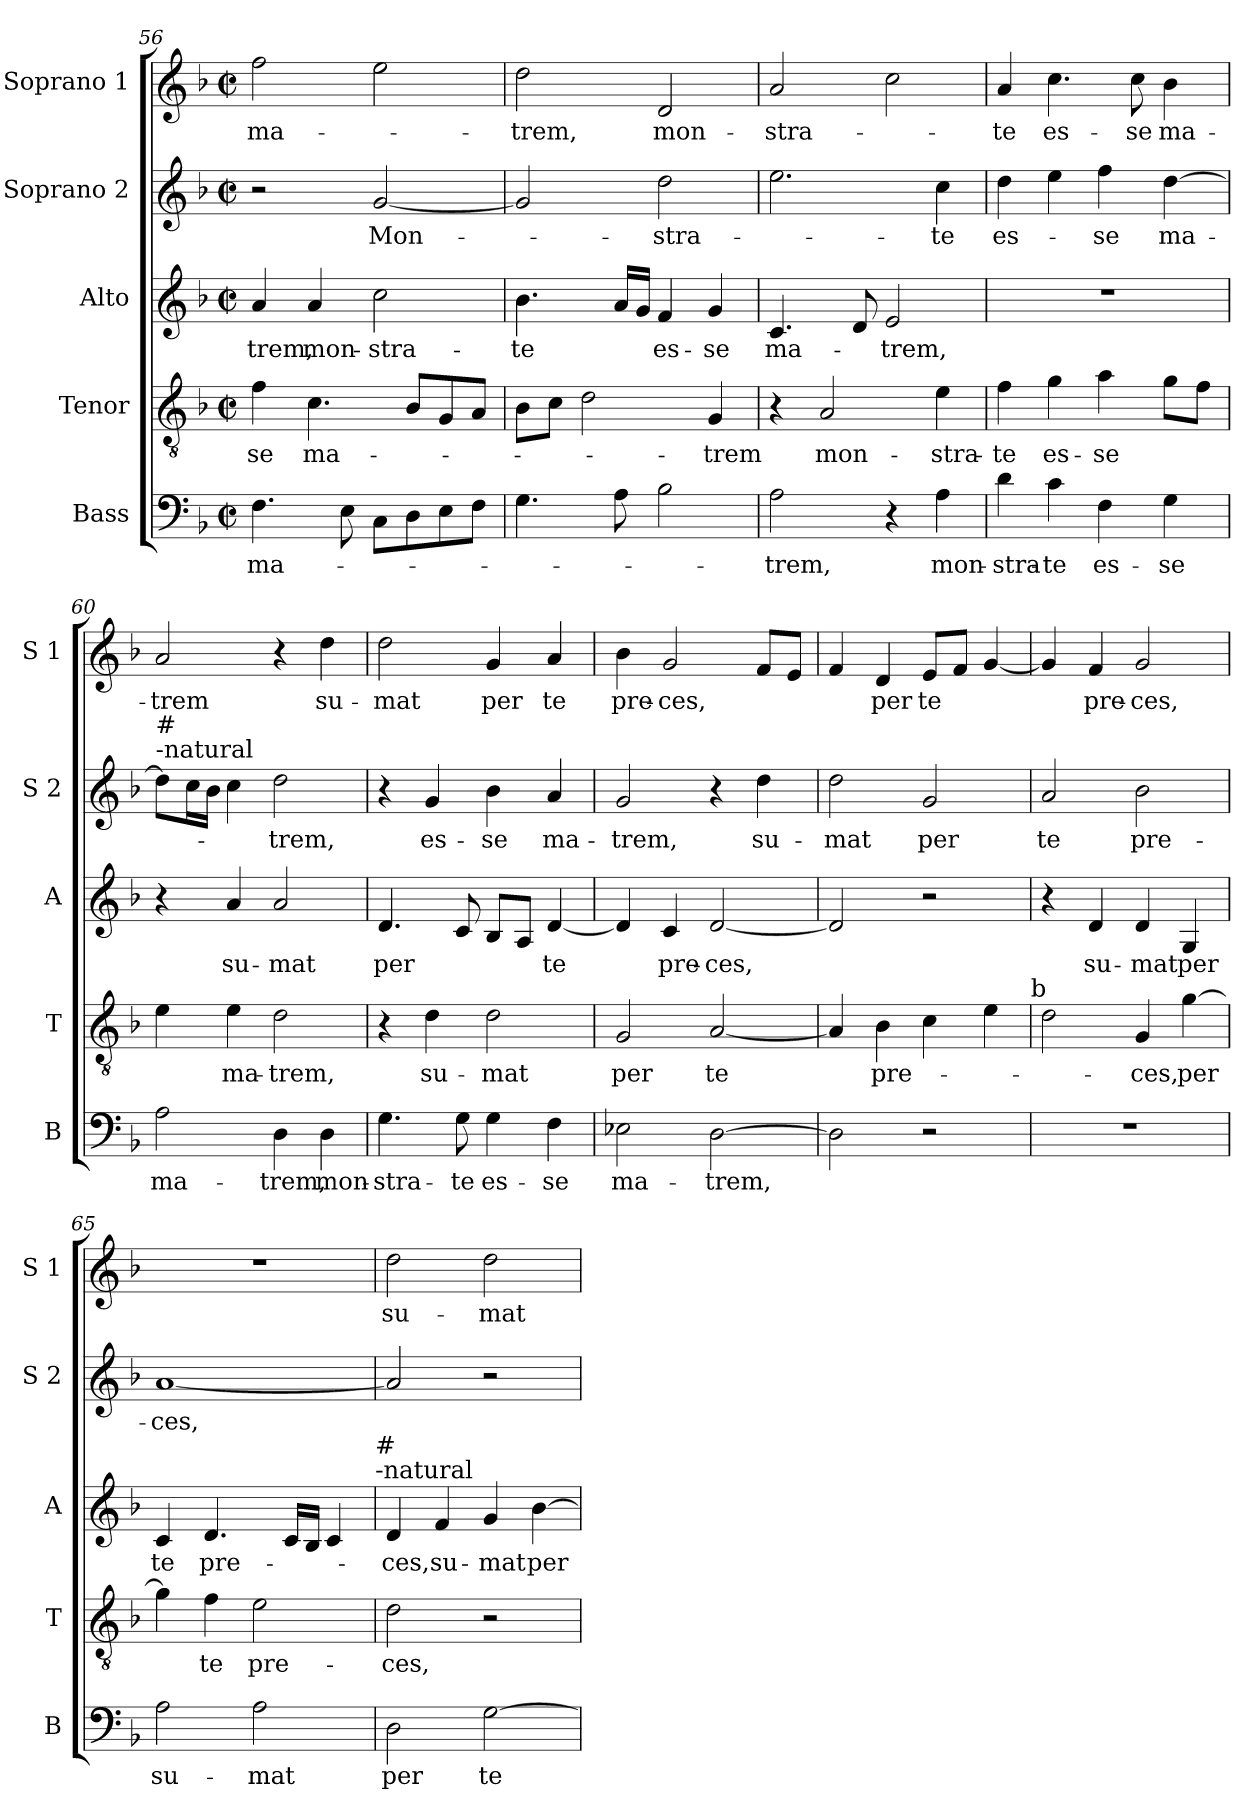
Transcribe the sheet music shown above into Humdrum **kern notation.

**kern	**text	**kern	**text	**kern	**text	**kern	**text	**kern	**text
*part5	*part5	*part4	*part4	*part3	*part3	*part2	*part2	*part1	*part1
*staff5	*staff5	*staff4	*staff4	*staff3	*staff3	*staff2	*staff2	*staff1	*staff1
*I"Bass	*	*I"Tenor	*	*I"Alto	*	*I"Soprano 2	*	*I"Soprano 1	*
*I'B	*	*I'T	*	*I'A	*	*I'S 2	*	*I'S 1	*
!!LO:LB:g=z
*clefF4	*	*clefGv2	*	*clefG2	*	*clefG2	*	*clefG2	*
*k[b-]	*	*k[b-]	*	*k[b-]	*	*k[b-]	*	*k[b-]	*
*F:	*	*F:	*	*F:	*	*F:	*	*F:	*
*M2/2	*	*M2/2	*	*M2/2	*	*M2/2	*	*M2/2	*
*met(c|)	*	*met(c|)	*	*met(c|)	*	*met(c|)	*	*met(c|)	*
=56	=56	=56	=56	=56	=56	=56	=56	=56	=56
4.F\	ma-	4f\	-se	4a/	-trem,	2r	.	2ff\	ma-
.	.	4.c\	ma-	4a/	mon-	.	.	.	.
8E\	.	.	.	.	.	.	.	.	.
8C\L	.	.	.	2cc\	-stra-	[2g/	Mon-	2ee\	.
8D\	.	8B-/L	.	.	.	.	.	.	.
8E\	.	8G/	.	.	.	.	.	.	.
8F\J	.	8A/J	.	.	.	.	.	.	.
=57	=57	=57	=57	=57	=57	=57	=57	=57	=57
4.G\	.	8B-\L	.	4.b-\	-te	2g/]	.	2dd\	-trem,
.	.	8c\J	.	.	.	.	.	.	.
.	.	2d\	.	.	.	.	.	.	.
8A\	.	.	.	16a/LL	.	.	.	.	.
.	.	.	.	16g/JJ	.	.	.	.	.
2B-\	.	.	.	4f/	es-	2dd\	-stra-	2d/	mon-
.	.	4G/	-trem	4g/	-se	.	.	.	.
=58	=58	=58	=58	=58	=58	=58	=58	=58	=58
2A\	-trem,	4r	.	4.c/	ma-	2.ee\	.	2a/	-stra-
.	.	2A/	mon-	.	.	.	.	.	.
.	.	.	.	8d/	.	.	.	.	.
4r	.	.	.	2e/	-trem,	.	.	2cc\	.
4A\	mon-	4e\	-stra-	.	.	4cc\	-te	.	.
=59	=59	=59	=59	=59	=59	=59	=59	=59	=59
4d\	-stra-	4f\	-te	1r	.	4dd\	es-	4a/	-te
4c\	-te	4g\	es-	.	.	4ee\	.	4.cc\	es-
4F\	es-	4a\	-se	.	.	4ff\	-se	.	.
.	.	.	.	.	.	.	.	8cc\	-se
4G\	-se	8g\L	.	.	.	[4dd\	ma-	4b-\	ma-
.	.	8f\J	.	.	.	.	.	.	.
=60	=60	=60	=60	=60	=60	=60	=60	=60	=60
!	!	!	!	!	!	!LO:TX:a:t=-natural	!	!	!
!	!	!	!	!	!	!LO:TX:a:t=#	!	!	!
2A\	ma-	4e\	.	4r	.	8dd\L]	.	2a/	-trem
.	.	.	.	.	.	16cc\L	.	.	.
.	.	.	.	.	.	16b-\JJ	.	.	.
.	.	4e\	ma-	4a/	su-	4cc\	.	.	.
4D\	-trem,	2d\	-trem,	2a/	-mat	2dd\	-trem,	4r	.
4D\	mon-	.	.	.	.	.	.	4dd\	su-
=61	=61	=61	=61	=61	=61	=61	=61	=61	=61
4.G\	-stra-	4r	.	4.d/	per	4r	.	2dd\	-mat
.	.	4d\	su-	.	.	4g/	es-	.	.
8G\	-te	.	.	8c/	.	.	.	.	.
4G\	es-	2d\	-mat	8B-/L	.	4b-\	-se	4g/	per
.	.	.	.	8A/J	.	.	.	.	.
4F\	-se	.	.	[4d/	te	4a/	ma-	4a/	te
!!LO:PB:g=z
=62	=62	=62	=62	=62	=62	=62	=62	=62	=62
2E-X\	ma-	2G/	per	4d/]	.	2g/	-trem,	4b-\	pre-
.	.	.	.	4c/	pre-	.	.	2g/	-ces,
[2D\	-trem,	[2A/	te	[2d/	-ces,	4r	.	.	.
.	.	.	.	.	.	4dd\	su-	8f/L	.
.	.	.	.	.	.	.	.	8e/J	.
=63	=63	=63	=63	=63	=63	=63	=63	=63	=63
2D\]	.	4A/]	.	2d/]	.	2dd\	-mat	4f/	.
.	.	4B-\	pre-	.	.	.	.	4d/	per
2r	.	4c\	.	2r	.	2g/	per	8e/L	te
.	.	.	.	.	.	.	.	8f/J	.
.	.	4e\	.	.	.	.	.	[4g/	.
!	!	!LO:TX:a:t=b	!	!	!	!	!	!	!
=64	=64	=64	=64	=64	=64	=64	=64	=64	=64
1r	.	2d\	.	4r	.	2a/	te	4g/]	.
.	.	.	.	4d/	su-	.	.	4f/	pre-
.	.	4G/	-ces,	4d/	-mat	2b-\	pre-	2g/	-ces,
.	.	[4g\	per	4G/	per	.	.	.	.
=65	=65	=65	=65	=65	=65	=65	=65	=65	=65
2A\	su-	4g\]	.	4c/	te	[1a	-ces,	1r	.
.	.	4f\	te	4.d/	pre-	.	.	.	.
2A\	-mat	2e\	pre-	.	.	.	.	.	.
.	.	.	.	16c/LL	.	.	.	.	.
.	.	.	.	16B-/JJ	.	.	.	.	.
.	.	.	.	4c/	.	.	.	.	.
!	!	!	!	!LO:TX:a:t=-natural	!	!	!	!	!
!	!	!	!	!LO:TX:a:t=#	!	!	!	!	!
=66	=66	=66	=66	=66	=66	=66	=66	=66	=66
2D\	per	2d\	-ces,	4d/	-ces,	2a/]	.	2dd\	su-
.	.	.	.	4f/	su-	.	.	.	.
[2G\	te	2r	.	4g/	-mat	2r	.	2dd\	-mat
.	.	.	.	[4b-\	per	.	.	.	.
=	=	=	=	=	=	=	=	=	=
*-	*-	*-	*-	*-	*-	*-	*-	*-	*-
